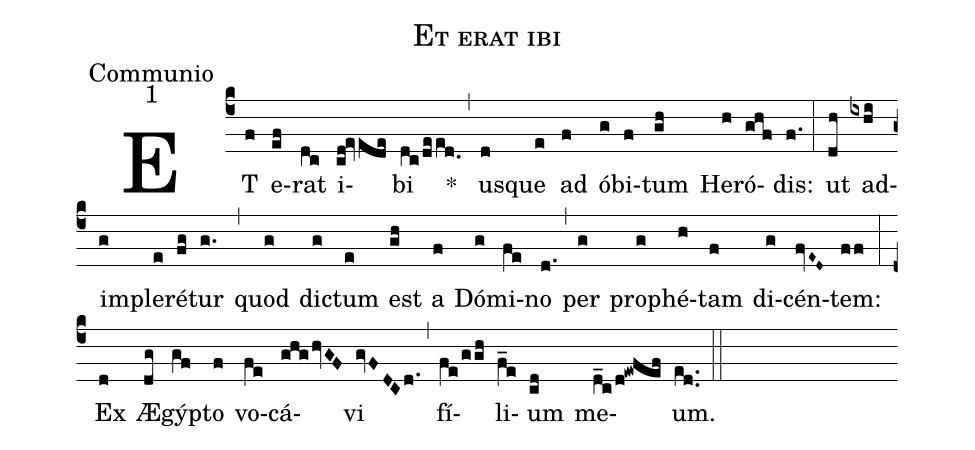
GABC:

name: Et erat ibi;
office-part: Communio;
mode: 1;
%%
(c4) ET(f) e(ef)rat(dc) i(cd!evede)bi(dc/deed.0) *(,)
us(d)que(e) ad(f) ób(g)i(f)tum(gh) He(h)ró(ghf)dis:(f.) (:)
ut(dh) ad(ixhi)im(g)ple(e)ré(fg)tur(g.) (,) quod(g) dic(g)tum(e) est(gh) a(f) Dó(g)mi(fe)no(d.) (,) per(g) pro(g)phé(h)tam(f) di(g)cén(fvE~D~)tem:(ff) (:)
Ex(d) Æ(dg)gýp(gf)to(f) vo(fe)cá(ghghvGF)vi(gvFDCd.) (,) fí(fe/ggh)li(f_e)um(cd) me(d_c/d!ewfef)um.(ed..) (::)
